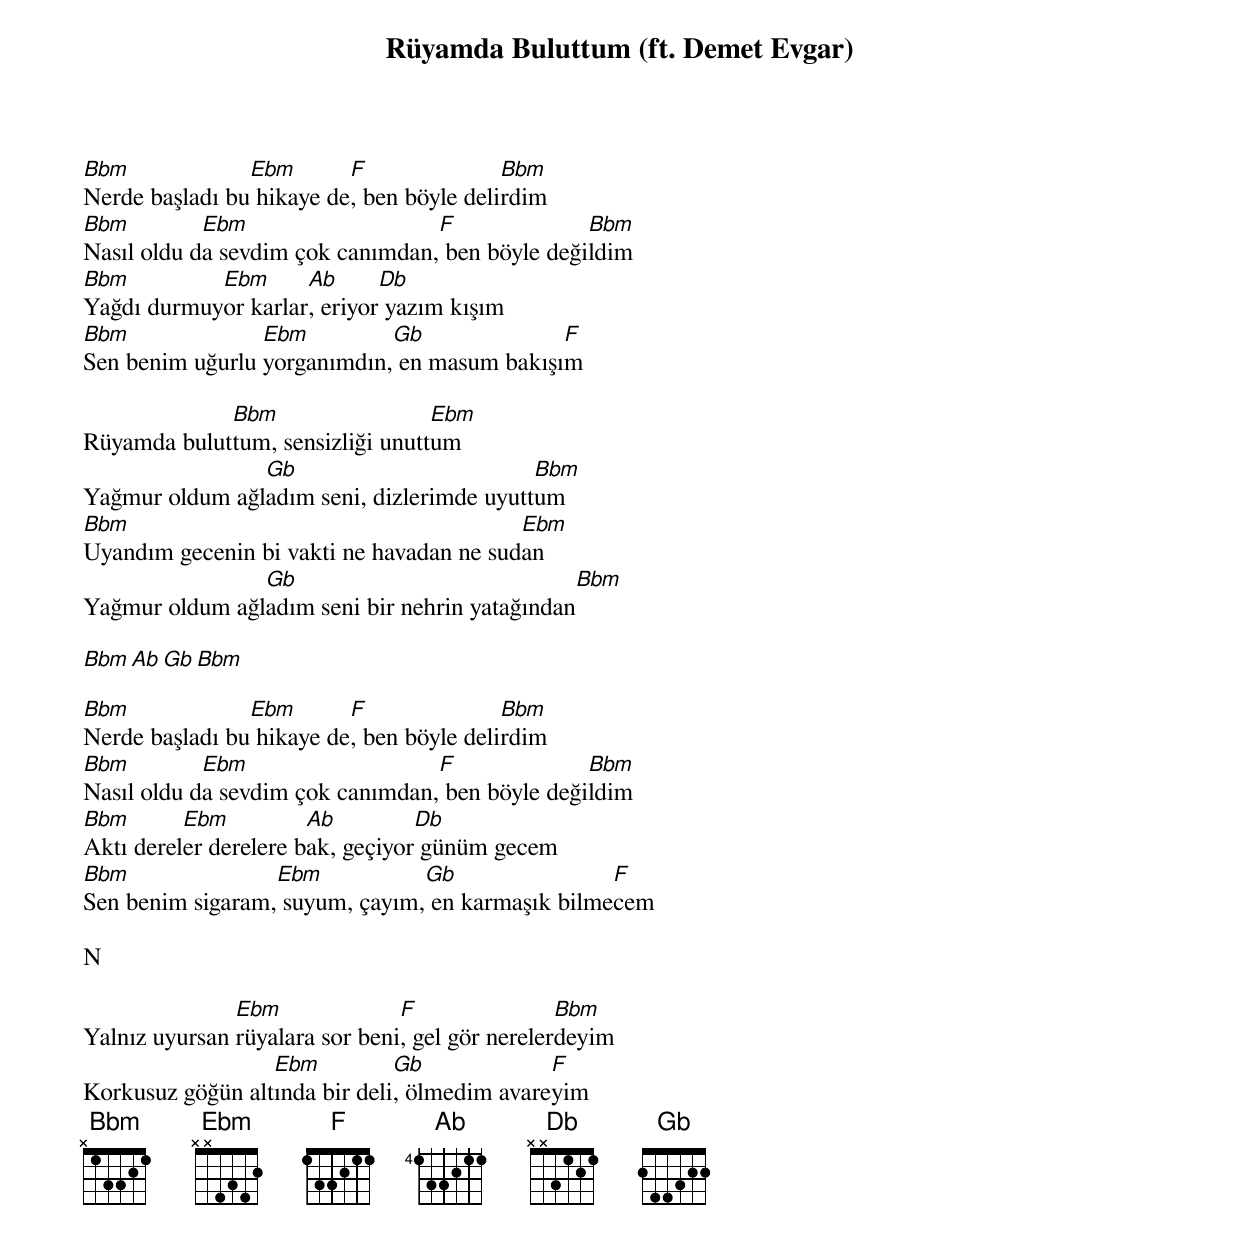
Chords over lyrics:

{title: Rüyamda Buluttum (ft. Demet Evgar)}
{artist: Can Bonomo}

Bbm             Ebm       F               Bbm
Nerde başladı bu hikaye de, ben böyle delirdim
Bbm         Ebm                   F              Bbm
Nasıl oldu da sevdim çok canımdan, ben böyle değildim
Bbm         Ebm      Ab      Db
Yağdı durmuyor karlar, eriyor yazım kışım
Bbm              Ebm         Gb              F
Sen benim uğurlu yorganımdın, en masum bakışım

             Bbm                  Ebm
Rüyamda buluttum, sensizliği unuttum
                Gb                         Bbm
Yağmur oldum ağladım seni, dizlerimde uyuttum
Bbm                                       Ebm
Uyandım gecenin bi vakti ne havadan ne sudan
                Gb                             Bbm
Yağmur oldum ağladım seni bir nehrin yatağından

Bbm Ab Gb Bbm

Bbm             Ebm       F               Bbm
Nerde başladı bu hikaye de, ben böyle delirdim
Bbm         Ebm                   F              Bbm
Nasıl oldu da sevdim çok canımdan, ben böyle değildim
Bbm       Ebm          Ab         Db
Aktı dereler derelere bak, geçiyor günüm gecem
Bbm               Ebm           Gb                F
Sen benim sigaram, suyum, çayım, en karmaşık bilmecem

N

               Ebm              F                Bbm
Yalnız uyursan rüyalara sor beni, gel gör nerelerdeyim
                  Ebm          Gb             F
Korkusuz göğün altında bir deli, ölmedim avareyim
